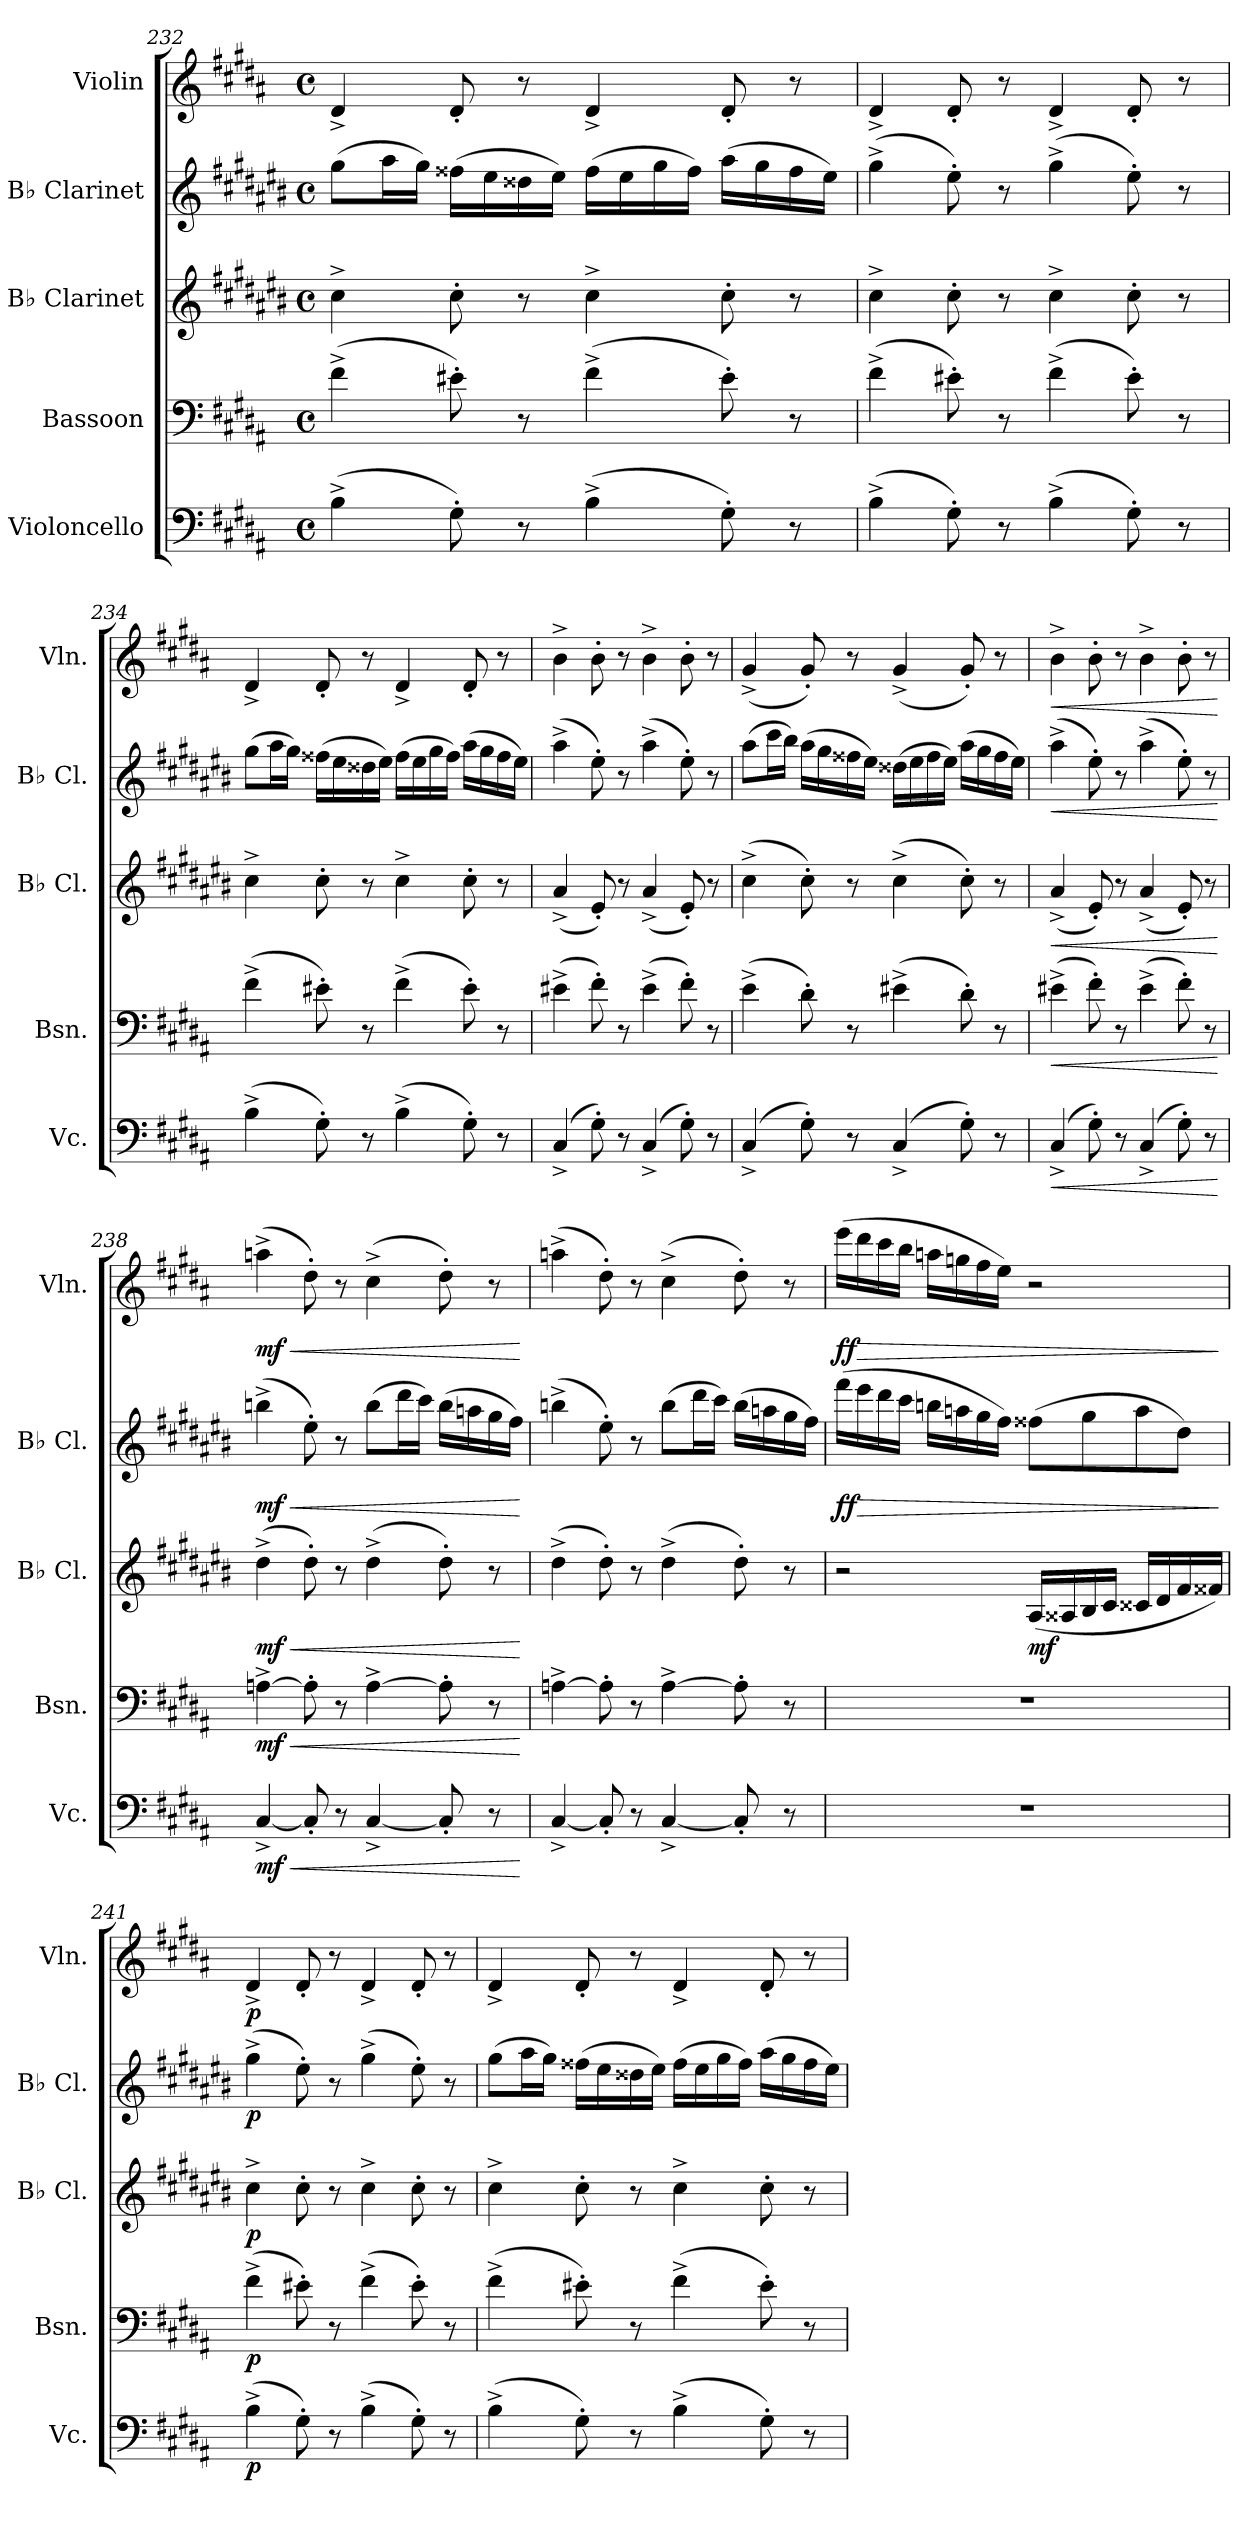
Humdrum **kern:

**kern	**dynam	**kern	**dynam	**kern	**dynam	**kern	**dynam	**kern	**dynam
*part5	*part5	*part4	*part4	*part3	*part3	*part2	*part2	*part1	*part1
*staff5	*staff5	*staff4	*staff4	*staff3	*staff3	*staff2	*staff2	*staff1	*staff1
*I"Violoncello	*	*I"Bassoon	*	*I"B♭ Clarinet	*	*I"B♭ Clarinet	*	*I"Violin	*
*I'Vc.	*	*I'Bsn.	*	*I'B♭ Cl.	*	*I'B♭ Cl.	*	*I'Vln.	*
!!LO:PB:g=z
*clefF4	*	*clefF4	*	*clefG2	*	*clefG2	*	*clefG2	*
*	*	*	*	*ITrd1c2	*	*ITrd1c2	*	*	*
*k[f#c#g#d#a#]	*	*k[f#c#g#d#a#]	*	*k[f#c#g#d#a#]	*	*k[f#c#g#d#a#]	*	*k[f#c#g#d#a#]	*
*M4/4	*	*M4/4	*	*M4/4	*	*M4/4	*	*M4/4	*
*met(c)	*	*met(c)	*	*met(c)	*	*met(c)	*	*met(c)	*
=232	=232	=232	=232	=232	=232	=232	=232	=232	=232
(4B^\	.	(4f#^\	.	4b^\	.	(8ff#\L	.	4d#^/	.
.	.	.	.	.	.	16gg#\L	.	.	.
.	.	.	.	.	.	16ff#\JJ)	.	.	.
8G#'\)	.	8e#X'\)	.	8b'\	.	(16ee#X\LL	.	8d#'/	.
.	.	.	.	.	.	16dd#\	.	.	.
8r	.	8r	.	8r	.	16cc##X\	.	8r	.
.	.	.	.	.	.	16dd#\JJ)	.	.	.
(4B^\	.	(4f#^\	.	4b^\	.	(16ee#\LL	.	4d#^/	.
.	.	.	.	.	.	16dd#\	.	.	.
.	.	.	.	.	.	16ff#\	.	.	.
.	.	.	.	.	.	16ee#\JJ)	.	.	.
8G#'\)	.	8e#'\)	.	8b'\	.	(16gg#\LL	.	8d#'/	.
.	.	.	.	.	.	16ff#\	.	.	.
8r	.	8r	.	8r	.	16ee#\	.	8r	.
.	.	.	.	.	.	16dd#\JJ)	.	.	.
=233	=233	=233	=233	=233	=233	=233	=233	=233	=233
(4B^\	.	(4f#^\	.	4b^\	.	(4ff#^\	.	4d#^/	.
8G#'\)	.	8e#X'\)	.	8b'\	.	8dd#'\)	.	8d#'/	.
8r	.	8r	.	8r	.	8r	.	8r	.
(4B^\	.	(4f#^\	.	4b^\	.	(4ff#^\	.	4d#^/	.
8G#'\)	.	8e#'\)	.	8b'\	.	8dd#'\)	.	8d#'/	.
8r	.	8r	.	8r	.	8r	.	8r	.
=234	=234	=234	=234	=234	=234	=234	=234	=234	=234
(4B^\	.	(4f#^\	.	4b^\	.	(8ff#\L	.	4d#^/	.
.	.	.	.	.	.	16gg#\L	.	.	.
.	.	.	.	.	.	16ff#\JJ)	.	.	.
8G#'\)	.	8e#X'\)	.	8b'\	.	(16ee#X\LL	.	8d#'/	.
.	.	.	.	.	.	16dd#\	.	.	.
8r	.	8r	.	8r	.	16cc##X\	.	8r	.
.	.	.	.	.	.	16dd#\JJ)	.	.	.
(4B^\	.	(4f#^\	.	4b^\	.	(16ee#\LL	.	4d#^/	.
.	.	.	.	.	.	16dd#\	.	.	.
.	.	.	.	.	.	16ff#\	.	.	.
.	.	.	.	.	.	16ee#\JJ)	.	.	.
8G#'\)	.	8e#'\)	.	8b'\	.	(16gg#\LL	.	8d#'/	.
.	.	.	.	.	.	16ff#\	.	.	.
8r	.	8r	.	8r	.	16ee#\	.	8r	.
.	.	.	.	.	.	16dd#\JJ)	.	.	.
!!LO:LB:g=z
=235	=235	=235	=235	=235	=235	=235	=235	=235	=235
(4C#^/	.	(4e#X^\	.	(4g#^/	.	(4gg#^\	.	4b^\	.
8G#'\)	.	8f#'\)	.	8d#'/)	.	8dd#'\)	.	8b'\	.
8r	.	8r	.	8r	.	8r	.	8r	.
(4C#^/	.	(4e#^\	.	(4g#^/	.	(4gg#^\	.	4b^\	.
8G#'\)	.	8f#'\)	.	8d#'/)	.	8dd#'\)	.	8b'\	.
8r	.	8r	.	8r	.	8r	.	8r	.
=236	=236	=236	=236	=236	=236	=236	=236	=236	=236
(4C#^/	.	(4e^\	.	(4b^\	.	(8gg#\L	.	(4g#^/	.
.	.	.	.	.	.	16bb\L	.	.	.
.	.	.	.	.	.	16aa#\JJ)	.	.	.
8G#'\)	.	8d#'\)	.	8b'\)	.	(16gg#\LL	.	8g#'/)	.
.	.	.	.	.	.	16ff#\	.	.	.
8r	.	8r	.	8r	.	16ee#X\	.	8r	.
.	.	.	.	.	.	16dd#\JJ)	.	.	.
(4C#^/	.	(4e#X^\	.	(4b^\	.	(16cc##X\LL	.	(4g#^/	.
.	.	.	.	.	.	16dd#\	.	.	.
.	.	.	.	.	.	16ee#\	.	.	.
.	.	.	.	.	.	16dd#\JJ)	.	.	.
8G#'\)	.	8d#'\)	.	8b'\)	.	(16gg#\LL	.	8g#'/)	.
.	.	.	.	.	.	16ff#\	.	.	.
8r	.	8r	.	8r	.	16ee#\	.	8r	.
.	.	.	.	.	.	16dd#\JJ)	.	.	.
=237	=237	=237	=237	=237	=237	=237	=237	=237	=237
!	!LO:HP:b	!	!LO:HP:b	!	!LO:HP:b	!	!LO:HP:b	!	!LO:HP:b
(4C#^/	<	(4e#X^\	<	(4g#^/	<	(4gg#^\	<	4b^\	<
8G#'\)	.	8f#'\)	.	8d#'/)	.	8dd#'\)	.	8b'\	.
8r	.	8r	.	8r	.	8r	.	8r	.
(4C#^/	.	(4e#^\	.	(4g#^/	.	(4gg#^\	.	4b^\	.
8G#'\)	.	8f#'\)	.	8d#'/)	.	8dd#'\)	.	8b'\	.
8r	.	8r	.	8r	.	8r	.	8r	.
.	[	.	[	.	[	.	[	.	[
!!LO:PB:g=z
=238	=238	=238	=238	=238	=238	=238	=238	=238	=238
!	!LO:HP:b	!	!LO:HP:b	!	!LO:HP:b	!	!LO:HP:b	!	!LO:HP:b
!	!LO:DY:n=1:b	!	!LO:DY:n=1:b	!	!LO:DY:n=1:b	!	!LO:DY:n=1:b	!	!LO:DY:n=1:b
[4C#^/	< mf	[4An^\	< mf	(4cc#^\	< mf	(4aan^\	< mf	(4aan^\	< mf
8C#'/]	.	8A'\]	.	8cc#'\)	.	8dd#'\)	.	8dd#'\)	.
8r	.	8r	.	8r	.	8r	.	8r	.
[4C#^/	.	[4A^\	.	(4cc#^\	.	(8aa\L	.	(4cc#^\	.
.	.	.	.	.	.	16ccc#\L	.	.	.
.	.	.	.	.	.	16bb\JJ)	.	.	.
8C#'/]	.	8A'\]	.	8cc#'\)	.	(16aa\LL	.	8dd#'\)	.
.	.	.	.	.	.	16ggn\	.	.	.
8r	.	8r	.	8r	.	16ff#\	.	8r	.
.	.	.	.	.	.	16ee\JJ)	.	.	.
.	[	.	[	.	[	.	[	.	[
=239	=239	=239	=239	=239	=239	=239	=239	=239	=239
[4C#^/	.	[4An^\	.	(4cc#^\	.	(4aan^\	.	(4aan^\	.
8C#'/]	.	8A'\]	.	8cc#'\)	.	8dd#'\)	.	8dd#'\)	.
8r	.	8r	.	8r	.	8r	.	8r	.
[4C#^/	.	[4A^\	.	(4cc#^\	.	(8aa\L	.	(4cc#^\	.
.	.	.	.	.	.	16ccc#\L	.	.	.
.	.	.	.	.	.	16bb\JJ)	.	.	.
8C#'/]	.	8A'\]	.	8cc#'\)	.	(16aa\LL	.	8dd#'\)	.
.	.	.	.	.	.	16ggn\	.	.	.
8r	.	8r	.	8r	.	16ff#\	.	8r	.
.	.	.	.	.	.	16ee\JJ)	.	.	.
!!LO:LB:g=z
=240	=240	=240	=240	=240	=240	=240	=240	=240	=240
!	!	!	!	!	!	!	!LO:DY:b	!	!LO:DY:b
1r	.	1r	.	2r	.	(16eee\LL	ff	(16eee\LL	ff
!	!	!	!	!	!	!	!LO:HP:b	!	!LO:HP:b
.	.	.	.	.	.	16ddd#\	>	16ddd#\	>
.	.	.	.	.	.	16ccc#\	.	16ccc#\	.
.	.	.	.	.	.	16bb\JJ	.	16bb\JJ	.
.	.	.	.	.	.	16aan\LL	.	16aan\LL	.
.	.	.	.	.	.	16ggn\	.	16ggn\	.
.	.	.	.	.	.	16ff#\	.	16ff#\	.
.	.	.	.	.	.	16ee\JJ)	.	16ee\JJ)	.
!	!	!	!	!	!LO:DY:b	!	!	!	!
.	.	.	.	(16G#/LL	mf	(8ee#X\L	.	2r	.
.	.	.	.	16G##X/	.	.	.	.	.
.	.	.	.	16A#/	.	8ff#\	.	.	.
.	.	.	.	16B/JJ	.	.	.	.	.
.	.	.	.	16B#X/LL	.	8gg\	.	.	.
.	.	.	.	16c#/	.	.	.	.	.
.	.	.	.	16e/	.	8cc#\J)	.	.	.
.	.	.	.	16e#X/JJ)	.	.	.	.	.
.	.	.	.	.	.	.	]	.	]
=241	=241	=241	=241	=241	=241	=241	=241	=241	=241
!	!LO:DY:b	!	!LO:DY:b	!	!LO:DY:b	!	!LO:DY:b	!	!LO:DY:b
(4B^\	p	(4f#^\	p	4b^\	p	(4ff#^\	p	4d#^/	p
8G#'\)	.	8e#X'\)	.	8b'\	.	8dd#'\)	.	8d#'/	.
8r	.	8r	.	8r	.	8r	.	8r	.
(4B^\	.	(4f#^\	.	4b^\	.	(4ff#^\	.	4d#^/	.
8G#'\)	.	8e#'\)	.	8b'\	.	8dd#'\)	.	8d#'/	.
8r	.	8r	.	8r	.	8r	.	8r	.
!!LO:PB:g=z
=242	=242	=242	=242	=242	=242	=242	=242	=242	=242
(4B^\	.	(4f#^\	.	4b^\	.	(8ff#\L	.	4d#^/	.
.	.	.	.	.	.	16gg#\L	.	.	.
.	.	.	.	.	.	16ff#\JJ)	.	.	.
8G#'\)	.	8e#X'\)	.	8b'\	.	(16ee#X\LL	.	8d#'/	.
.	.	.	.	.	.	16dd#\	.	.	.
8r	.	8r	.	8r	.	16cc##X\	.	8r	.
.	.	.	.	.	.	16dd#\JJ)	.	.	.
(4B^\	.	(4f#^\	.	4b^\	.	(16ee#\LL	.	4d#^/	.
.	.	.	.	.	.	16dd#\	.	.	.
.	.	.	.	.	.	16ff#\	.	.	.
.	.	.	.	.	.	16ee#\JJ)	.	.	.
8G#'\)	.	8e#'\)	.	8b'\	.	(16gg#\LL	.	8d#'/	.
.	.	.	.	.	.	16ff#\	.	.	.
8r	.	8r	.	8r	.	16ee#\	.	8r	.
.	.	.	.	.	.	16dd#\JJ)	.	.	.
=	=	=	=	=	=	=	=	=	=
*-	*-	*-	*-	*-	*-	*-	*-	*-	*-
